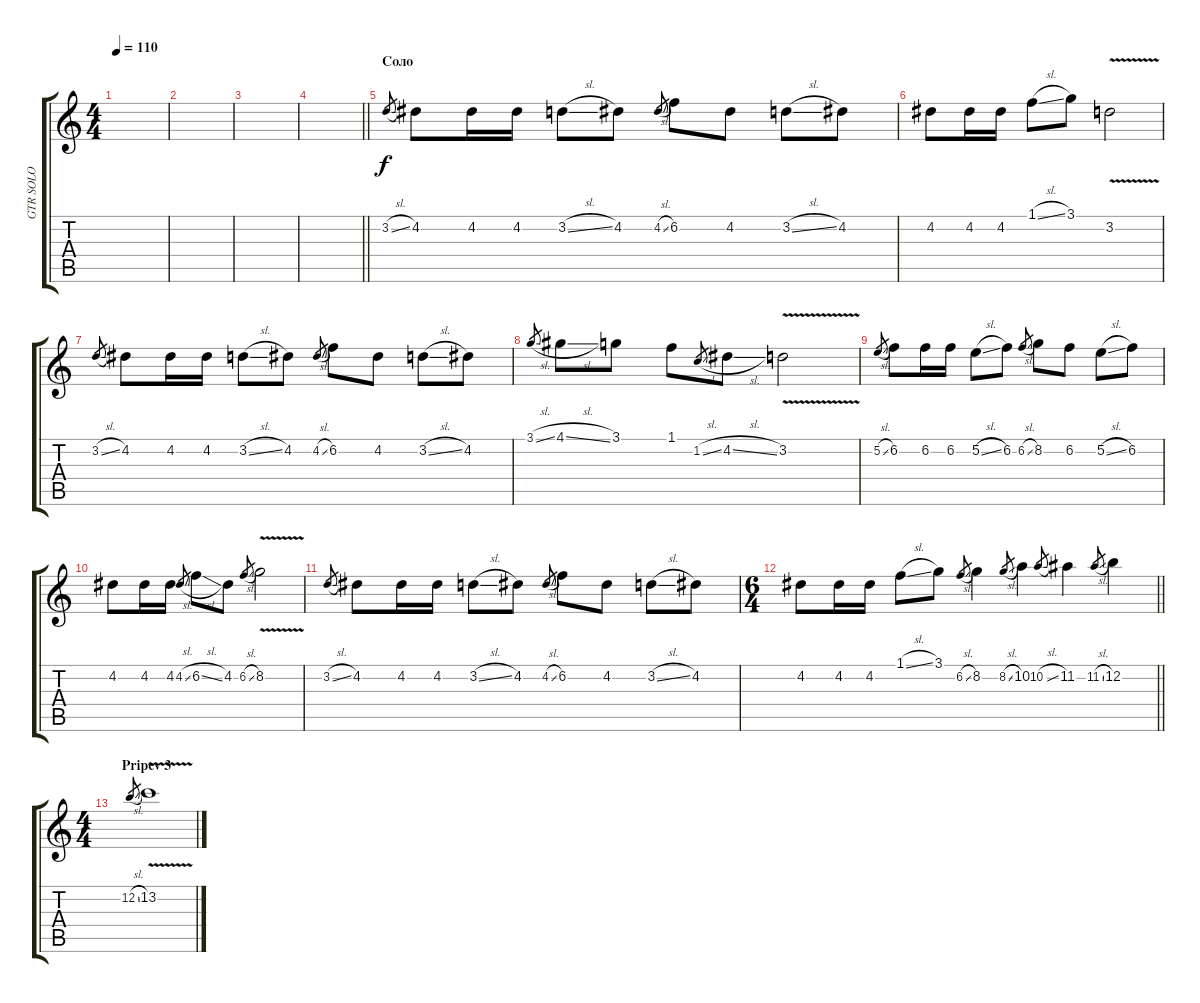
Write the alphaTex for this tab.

\track ("GTR SOLO" "GTR SOLO") {instrument acousticguitarsteel}
\staff {score tabs}
\tuning (E4 B3 G3 D3 A2 E2) {hide}
\ts (4 4)
\tempo 110
\clef g2
\ks c
|
|
|
\barLineRight lightlight
|
\section ("" "Соло")
3.2{sl}.8{gr} 4.2.8 4.2.16 4.2.16 3.2{sl}.8 4.2.8 4.2{sl}.8{gr} 6.2.8 4.2.8 3.2{sl}.8 4.2.8 |
4.2.8 4.2.16 4.2.16 1.1{sl}.8 3.1.8 3.2{v}.2 |
3.2{sl}.8{gr} 4.2.8 4.2.16 4.2.16 3.2{sl}.8 4.2.8 4.2{sl}.8{gr} 6.2.8 4.2.8 3.2{sl}.8 4.2.8 |
3.1{sl}.8{gr} 4.1{sl}.8 3.1.8 1.1.8 1.2{sl}.8{gr} 4.2{sl}.8 3.2{v}.2 |
5.2{sl}.8{gr} 6.2.8 6.2.16 6.2.16 5.2{sl}.8 6.2.8 6.2{sl}.8{gr} 8.2.8 6.2.8 5.2{sl}.8 6.2.8 |
4.2.8 4.2.16 4.2.16 4.2{sl}.8{gr} 6.2{sl}.8 4.2.8 6.2{sl}.8{gr} 8.2{v}.2 |
3.2{sl}.8{gr} 4.2.8 4.2.16 4.2.16 3.2{sl}.8 4.2.8 4.2{sl}.8{gr} 6.2.8 4.2.8 3.2{sl}.8 4.2.8 |
\ts (6 4)
\barLineRight lightlight
4.2.8 4.2.16 4.2.16 1.1{sl}.8 3.1.8 6.2{sl}.8{gr} 8.2.4 8.2{sl}.8{gr} 10.2.4 10.2{sl}.8{gr} 11.2.4 11.2{sl}.8{gr} 12.2.4 |
\ts (4 4)
\section ("" "Pripev 3")
12.2{sl}.8{gr} 13.2{v}.1
